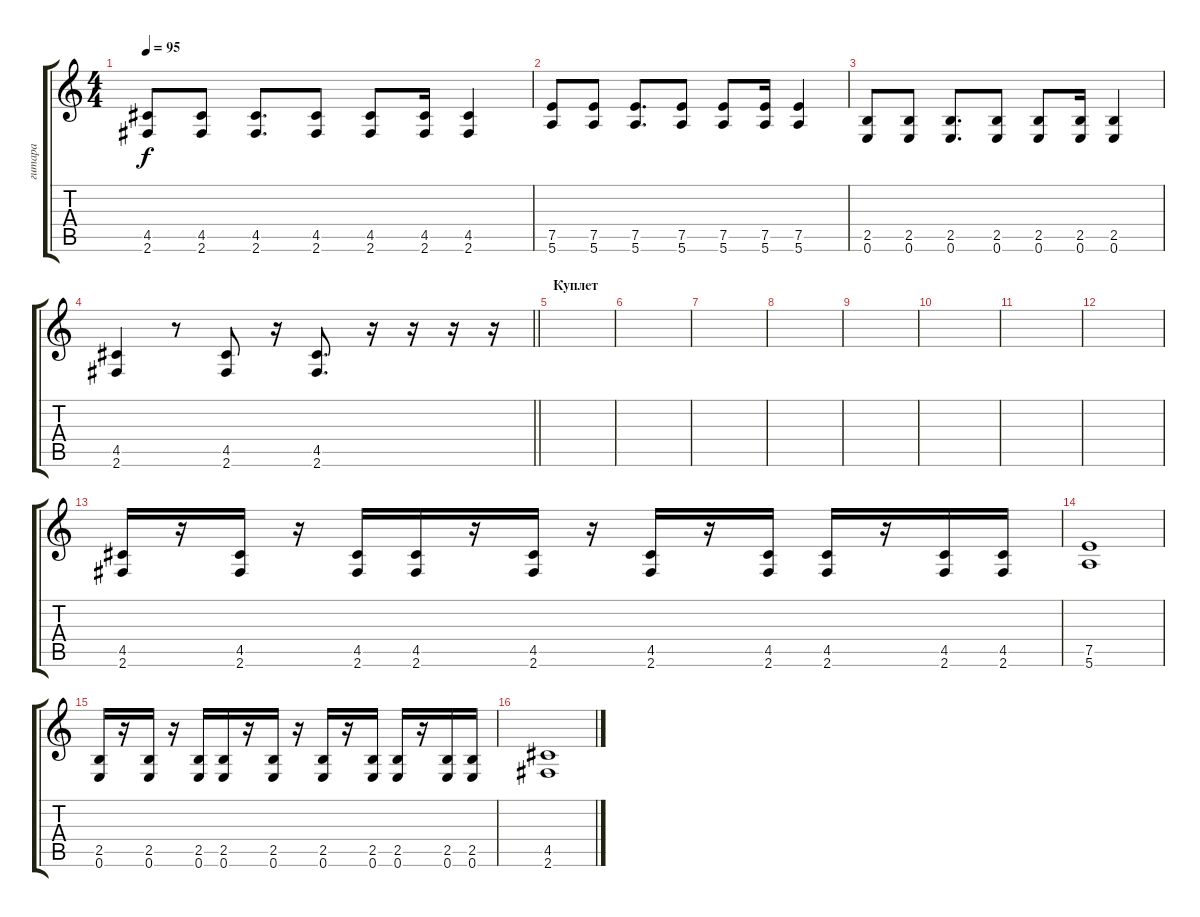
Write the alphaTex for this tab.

\track ("гитара" "гитара") {instrument distortionguitar}
\staff {score tabs}
\tuning (E4 B3 G3 D3 A2 E2) {hide}
\ts (4 4)
\tempo 95
\clef g2
\ks c
(4.5 2.6).8{dy f} (4.5 2.6).8 (4.5 2.6).8{d} (4.5 2.6).8 (4.5 2.6).8 (4.5 2.6).16 (4.5 2.6).4 |
(7.5 5.6).8 (7.5 5.6).8 (7.5 5.6).8{d} (7.5 5.6).8 (7.5 5.6).8 (7.5 5.6).16 (7.5 5.6).4 |
(2.5 0.6).8 (2.5 0.6).8 (2.5 0.6).8{d} (2.5 0.6).8 (2.5 0.6).8 (2.5 0.6).16 (2.5 0.6).4 |
\barLineRight lightlight
(4.5 2.6).4 r.8 (4.5 2.6).8 r.16 (4.5 2.6).8{d} r.16 r.16 r.16 r.16 |
\section ("" "Куплет")
|
|
|
|
|
|
|
|
(4.5 2.6).16 r.16 (4.5 2.6).16 r.16 (4.5 2.6).16 (4.5 2.6).16 r.16 (4.5 2.6).16 r.16 (4.5 2.6).16 r.16 (4.5 2.6).16 (4.5 2.6).16 r.16 (4.5 2.6).16 (4.5 2.6).16 |
(7.5 5.6).1 |
(2.5 0.6).16 r.16 (2.5 0.6).16 r.16 (2.5 0.6).16 (2.5 0.6).16 r.16 (2.5 0.6).16 r.16 (2.5 0.6).16 r.16 (2.5 0.6).16 (2.5 0.6).16 r.16 (2.5 0.6).16 (2.5 0.6).16 |
(4.5 2.6).1
